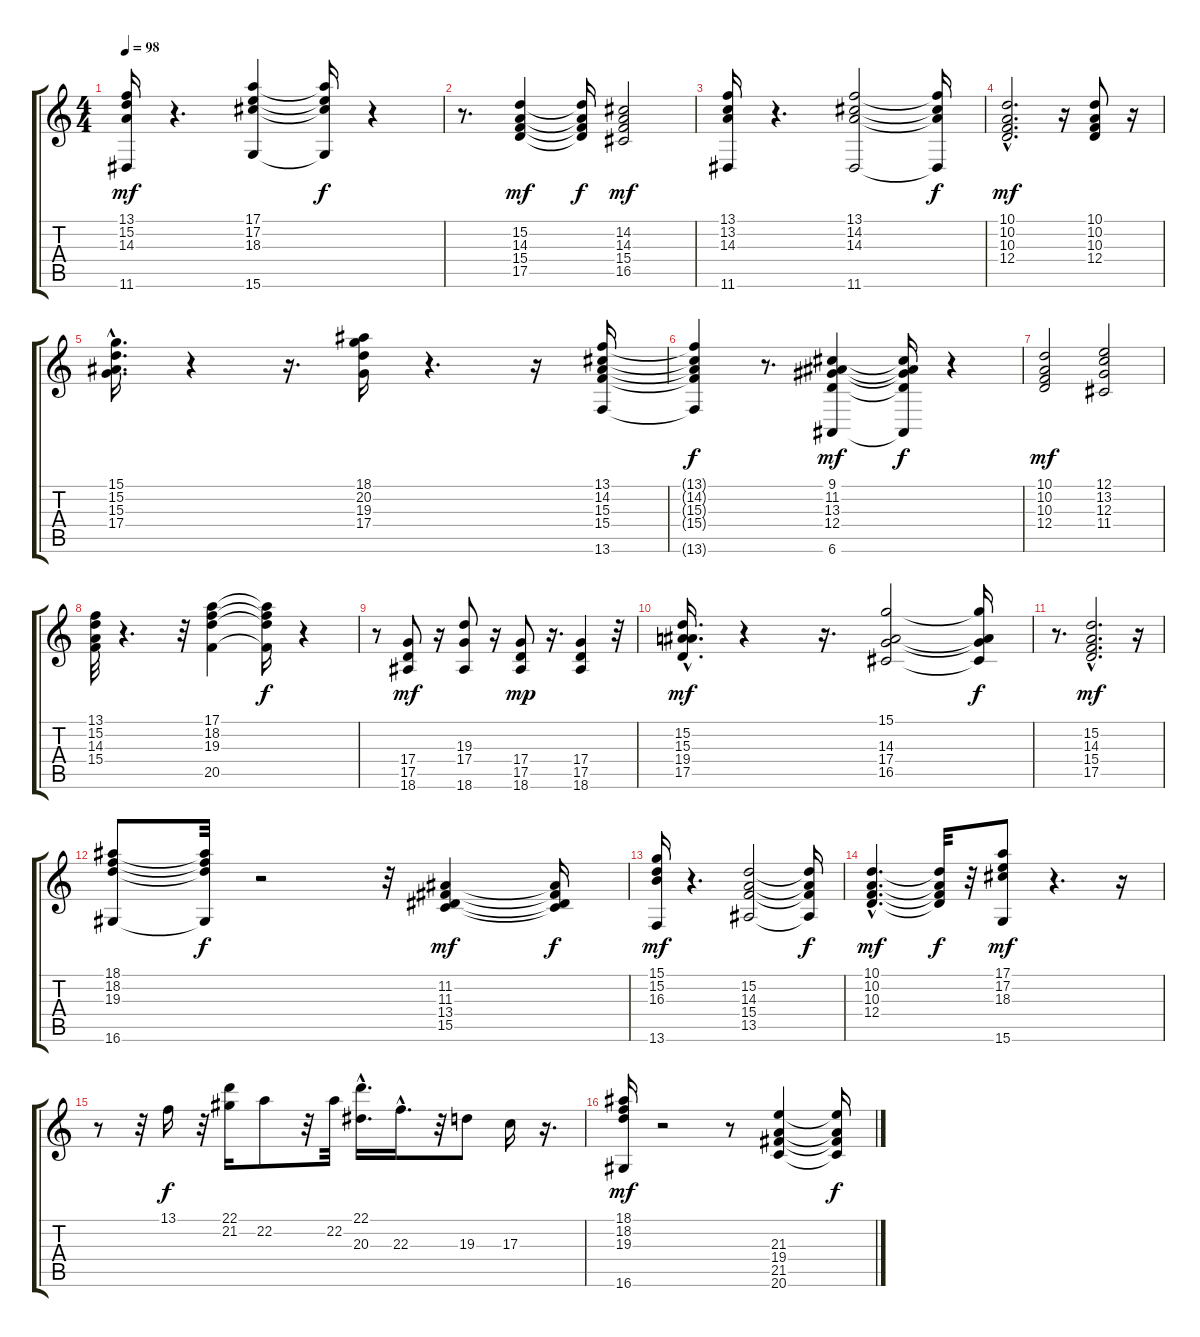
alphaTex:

\track "" {instrument electricpiano1}
\staff {score tabs}
\tuning (E4 B3 G3 D3 A2 E2) {hide}
\ts (4 4)
\tempo 98
\clef g2
\ks c
(13.1 15.2 14.3 11.6).16{dy mf} r.4{d} (17.1 17.2 18.3 15.6).4 (17.1{t} 17.2{t} 18.3{t} 15.6{t}).16{dy f} r.4 |
r.8{d} (15.2 14.3 15.4 17.5).4{dy mf} (15.2{t} 14.3{t} 15.4{t} 17.5{t}).16{dy f} (14.2 14.3 15.4 16.5).2{dy mf} |
(13.1 13.2 14.3 11.6).16 r.4{d} (13.1 14.2 14.3 11.6).2 (13.1{t} 14.2{t} 14.3{t} 11.6{t}).16{dy f} |
(10.1{hac} 10.2{hac} 10.3{hac} 12.4{hac}).2{d dy mf} r.16 (10.1 10.2 10.3 12.4).8 r.16 |
(15.1{hac} 15.2{hac} 15.3{hac} 17.4{hac}).16{d} r.4 r.16{d} (18.1 20.2 19.3 17.4).16 r.4{d} r.16 (13.1 14.2 15.3 15.4 13.6).16 |
(13.1{t} 14.2{t} 15.3{t} 15.4{t} 13.6{t}).4{dy f} r.8{d} (9.1 11.2 13.3 12.4 6.6).4{dy mf} (9.1{t} 11.2{t} 13.3{t} 12.4{t} 6.6{t}).16{dy f} r.4 |
(10.1 10.2 10.3 12.4).2{dy mf} (12.1 13.2 12.3 11.4).2 |
(13.1 15.2 14.3 15.4).32 r.4{d} r.32 (17.1 18.2 19.3 20.5).4 (17.1{t} 18.2{t} 19.3{t} 20.5{t}).16{dy f} r.4 |
r.8 (17.4 17.5 18.6).8{dy mf} r.16 (19.3 17.4 18.6).8 r.16 (17.4 17.5 18.6).8{dy mp} r.16{d} (17.4 17.5 18.6).4 r.32 |
(15.2{hac} 15.3{hac} 19.4{hac} 17.5{hac}).16{d dy mf} r.4 r.16{d} (15.1 14.3 17.4 16.5).2 (15.1{t} 14.3{t} 17.4{t} 16.5{t}).16{dy f} |
r.8{d} (15.2{hac} 14.3{hac} 15.4{hac} 17.5{hac}).2{d dy mf} r.16 |
(18.1 18.2 19.3 16.6).8 (18.1{t} 18.2{t} 19.3{t} 16.6{t}).32{dy f} r.2 r.32 (11.2 11.3 13.4 15.5).4{dy mf} (11.2{t} 11.3{t} 13.4{t} 15.5{t}).16{dy f} |
(15.1 15.2 16.3 13.6).16{dy mf} r.4{d} (15.2 14.3 15.4 13.5).2 (15.2{t} 14.3{t} 15.4{t} 13.5{t}).16{dy f} |
(10.1{hac} 10.2{hac} 10.3{hac} 12.4{hac}).4{d dy mf} (10.1{t} 10.2{t} 10.3{t} 12.4{t}).32{dy f} r.32 (17.1 17.2 18.3 15.6).8{dy mf} r.4{d} r.16 |
r.8 r.32 13.1.16{dy f} r.32 (22.1 21.2).16 22.2.8 r.32 22.2.32 (22.1{hac} 20.3).16{d} 22.3{hac}.16{d} r.32 19.3.8 17.3.16 r.16{d} |
(18.1 18.2 19.3 16.6).16{dy mf} r.2 r.8 (21.3 19.4 21.5 20.6).4 (21.3{t} 19.4{t} 21.5{t} 20.6{t}).16{dy f}
